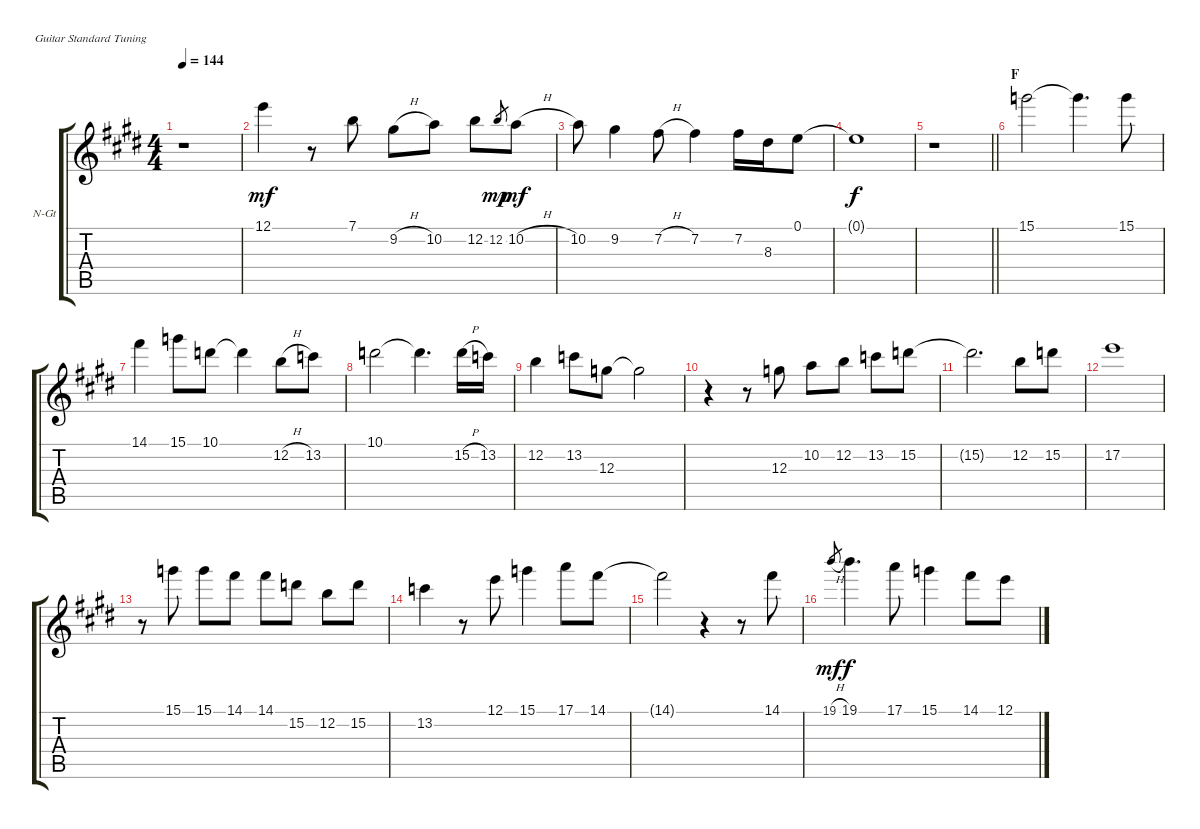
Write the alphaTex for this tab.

\bracketExtendMode groupsimilarinstruments
\firstSystemTrackNameOrientation horizontal
\otherSystemsTrackNameOrientation horizontal
\track ("Guitar 3" "N-Gt") {instrument acousticguitarnylon}
\staff {score tabs}
\tuning (E4 B3 G3 D3 A2 E2)
\ts (4 4)
\tempo 144
\clef g2
\ks e
r.1{dy f} |
12.1.4{dy mf} r.8 7.1.8 9.2{h}.8 10.2.8 12.2.8 12.2.8{gr dy mp} 10.2{h}.8{dy mf} |
10.2.8 9.2.4 7.2{h}.8 7.2.4 7.2.16 8.3.16 0.1.8 |
0.1{t}.1{dy f} |
\barLineRight lightlight
r.1 |
\section ("" "F")
15.1.2 15.1{t}.4{d} 15.1.8 |
14.1.4 15.1.8 10.1.8 10.1{t}.4 12.2{h}.8 13.2.8 |
10.1.2 10.1{t}.4{d} 15.2{h}.16 13.2.16 |
12.2.4 13.2.8 12.3.8 12.3{t}.2 |
r.4 r.8 12.3.8 10.2.8 12.2.8 13.2.8 15.2.8 |
15.2{t}.2{d} 12.2.8 15.2.8 |
17.2.1 |
r.8 15.1.8 15.1.8 14.1.8 14.1.8 15.2.8 12.2.8 15.2.8 |
13.2.4 r.8 12.1.8 15.1.4 17.1.8 14.1.8 |
14.1{t}.2 r.4 r.8 14.1.8 |
19.1{h}.8{gr dy mf} 19.1.4{d dy f} 17.1.8 15.1.4 14.1.8 12.1.8
